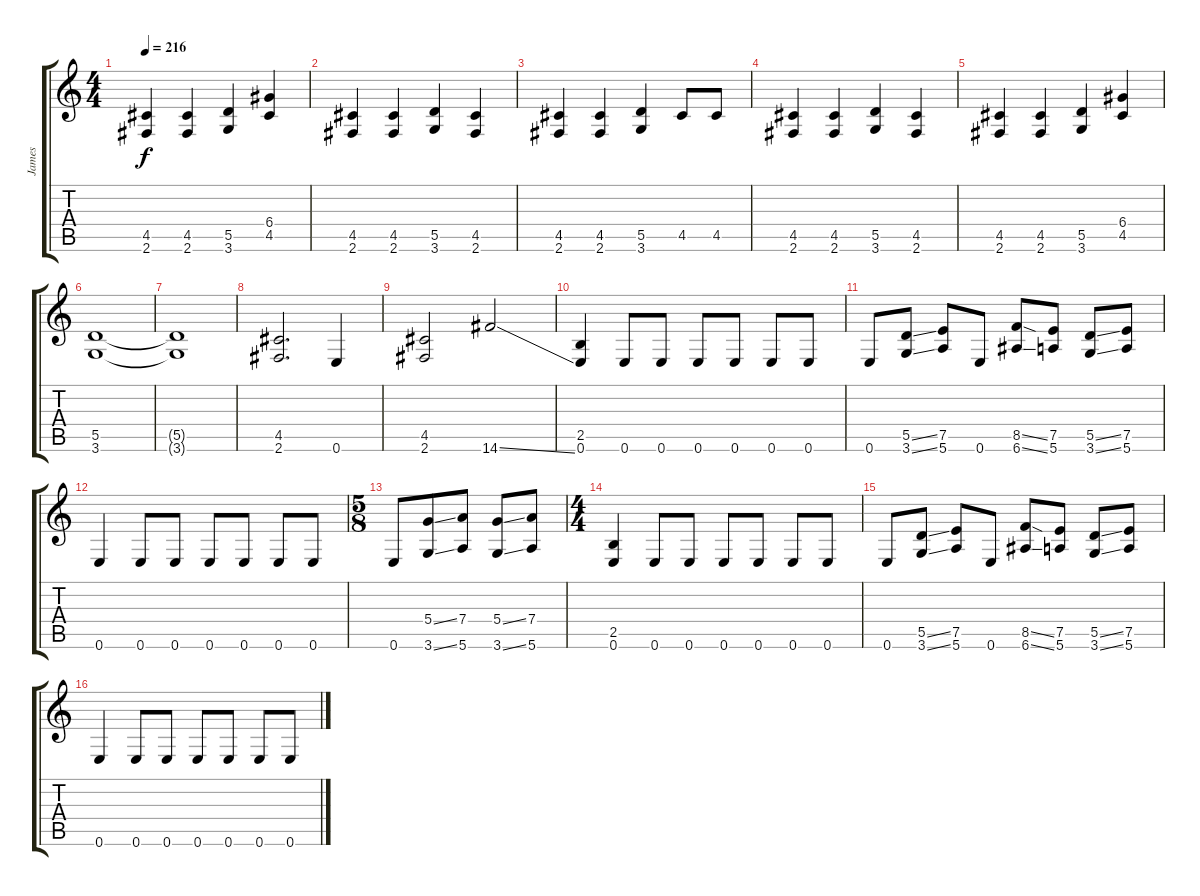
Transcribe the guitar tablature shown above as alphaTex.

\track ("James" "James") {instrument distortionguitar}
\staff {score tabs}
\tuning (E4 B3 G3 D3 A2 E2) {hide}
\ts (4 4)
\tempo 216
\clef g2
\ks c
(4.5 2.6).4{dy f} (4.5 2.6).4 (5.5 3.6).4 (6.4 4.5).4 |
(4.5 2.6).4 (4.5 2.6).4 (5.5 3.6).4 (4.5 2.6).4 |
(4.5 2.6).4 (4.5 2.6).4 (5.5 3.6).4 4.5.8 4.5.8 |
(4.5 2.6).4 (4.5 2.6).4 (5.5 3.6).4 (4.5 2.6).4 |
(4.5 2.6).4 (4.5 2.6).4 (5.5 3.6).4 (6.4 4.5).4 |
(5.5 3.6).1 |
(5.5{t} 3.6{t}).1 |
(4.5 2.6).2{d} 0.6.4 |
(4.5 2.6).2 14.6{ss}.2 |
(2.5 0.6).4{volume 12} 0.6.8 0.6.8 0.6.8 0.6.8 0.6.8 0.6.8 |
0.6.8 (5.5{ss} 3.6{ss}).8 (7.5 5.6).8 0.6.8 (8.5{ss} 6.6{ss}).8 (7.5 5.6).8 (5.5{ss} 3.6{ss}).8 (7.5 5.6).8 |
0.6.4 0.6.8 0.6.8 0.6.8 0.6.8 0.6.8 0.6.8 |
\ts (5 8)
0.6.8 (5.4{ss} 3.6{ss}).8 (7.4 5.6).8 (5.4{ss} 3.6{ss}).8 (7.4 5.6).8 |
\ts (4 4)
(2.5 0.6).4 0.6.8 0.6.8 0.6.8 0.6.8 0.6.8 0.6.8 |
0.6.8 (5.5{ss} 3.6{ss}).8 (7.5 5.6).8 0.6.8 (8.5{ss} 6.6{ss}).8 (7.5 5.6).8 (5.5{ss} 3.6{ss}).8 (7.5 5.6).8 |
0.6.4 0.6.8 0.6.8 0.6.8 0.6.8 0.6.8 0.6.8
